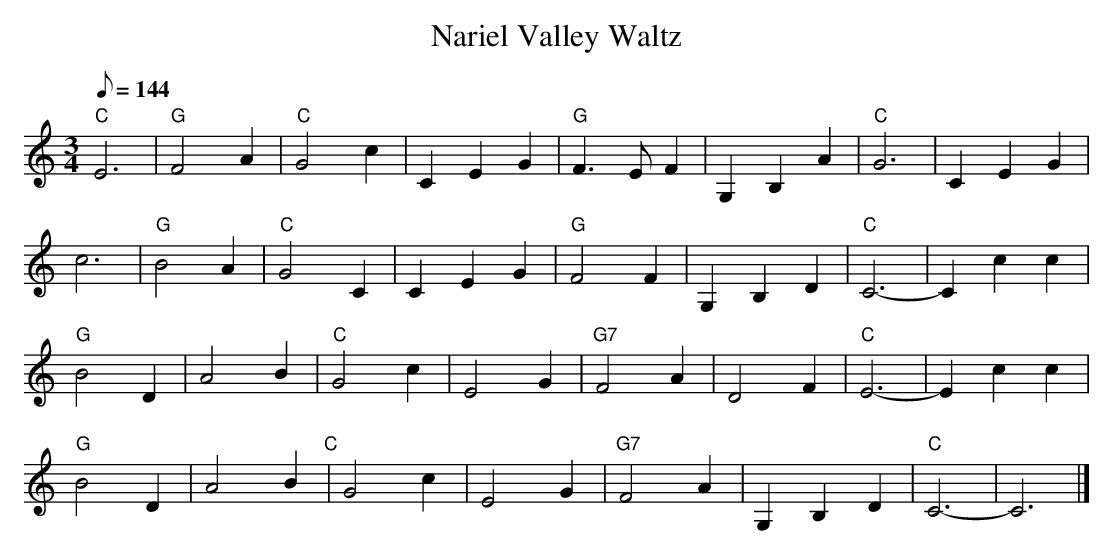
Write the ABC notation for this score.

X:1
T:Nariel Valley Waltz
M:3/4
L:1/8
Q:144
K:C
"C"E6 | "G"F4A2 | "C"G4c2 | C2E2G2 | "G"F3EF2 | G,2B,2A2 | "C"G6 | C2E2G2 |
c6 | "G"B4A2 | "C"G4C2 | C2E2G2 | "G"F4F2 | G,2B,2D2 | "C"C6- | C2c2c2 |
"G"B4D2 | A4B2 | "C"G4c2 | E4G2 | "G7"F4A2 | D4F2 | "C"E6- | E2c2c2 |
"G"B4D2 | A4B2"C" | G4c2 | E4G2 | "G7"F4A2 | G,2B,2D2 | "C"C6- | C6 |]
